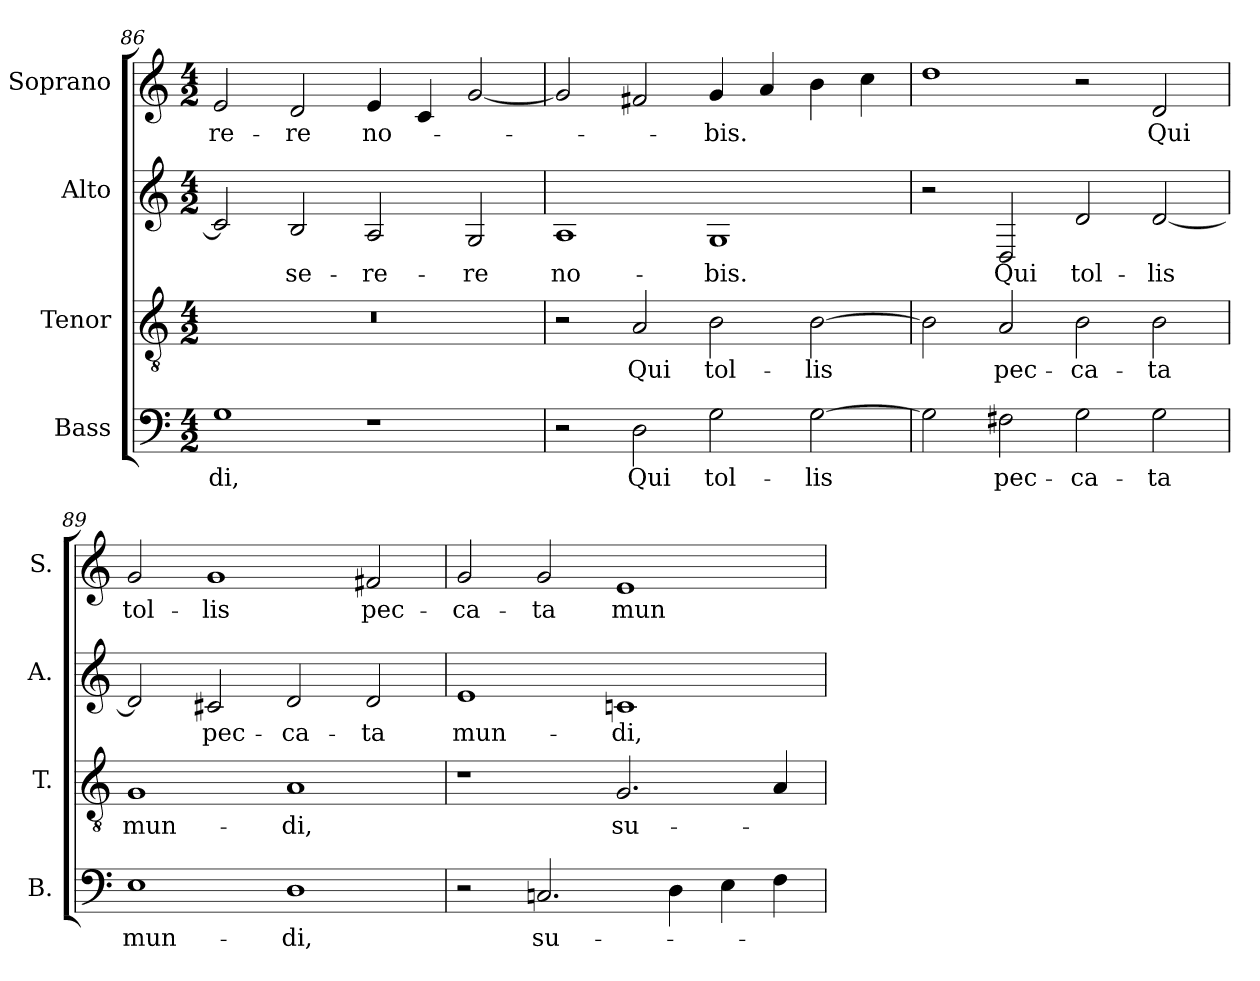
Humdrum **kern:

**kern	**text	**kern	**text	**kern	**text	**kern	**text
*part4	*part4	*part3	*part3	*part2	*part2	*part1	*part1
*staff4	*staff4	*staff3	*staff3	*staff2	*staff2	*staff1	*staff1
*I"Bass	*	*I"Tenor	*	*I"Alto	*	*I"Soprano	*
*I'B.	*	*I'T.	*	*I'A.	*	*I'S.	*
*clefF4	*	*clefGv2	*	*clefG2	*	*clefG2	*
*	*	*ITrd7c12	*	*	*	*	*
*k[]	*	*k[]	*	*k[]	*	*k[]	*
*C:	*	*C:	*	*C:	*	*C:	*
*M4/2	*	*M4/2	*	*M4/2	*	*M4/2	*
=86	=86	=86	=86	=86	=86	=86	=86
!	!LO:LY:b:color=#000000	!LO:N:vis=1	!	!	!	!	!
!	!	!	!	!	!	!	!LO:LY:b:color=#000000
1Gi	-di,	0r	.	2ci/]	.	2ei/	-re-
!	!	!	!	!	!LO:LY:b:color=#000000	!	!
!	!	!	!	!	!	!	!LO:LY:b:color=#000000
.	.	.	.	2Bi/	-se-	2di/	-re
!	!	!	!	!	!LO:LY:b:color=#000000	!	!
!	!	!	!	!	!	!	!LO:LY:b:color=#000000
1r	.	.	.	2Ai/	-re-	4ei/	no-
.	.	.	.	.	.	4ci/	.
!	!	!	!	!	!LO:LY:b:color=#000000	!	!
.	.	.	.	2Gi/	-re	[2gi/	.
=87	=87	=87	=87	=87	=87	=87	=87
!	!	!	!	!	!LO:LY:b:color=#000000	!	!
2r	.	2r	.	1Ai	no-	2gi/]	.
!	!LO:LY:b:color=#000000	!	!	!	!	!	!
!	!	!	!LO:LY:b:color=#000000	!	!	!	!
2Di\	Qui	2AAi/	Qui	.	.	2f#Xi/	.
!	!LO:LY:b:color=#000000	!	!	!	!	!	!
!	!	!	!LO:LY:b:color=#000000	!	!	!	!
!	!	!	!	!	!LO:LY:b:color=#000000	!	!
!	!	!	!	!	!	!	!LO:LY:b:color=#000000
2Gi\	tol-	2BBi\	tol-	1Gi	-bis.	4gi/	-bis.
.	.	.	.	.	.	4ai/	.
!	!LO:LY:b:color=#000000	!	!	!	!	!	!
!	!	!	!LO:LY:b:color=#000000	!	!	!	!
[2Gi\	-lis	[2BBi\	-lis	.	.	4bi\	.
.	.	.	.	.	.	4cci\	.
=88	=88	=88	=88	=88	=88	=88	=88
2Gi\]	.	2BBi\]	.	2r	.	1ddi	.
!	!LO:LY:b:color=#000000	!	!	!	!	!	!
!	!	!	!LO:LY:b:color=#000000	!	!	!	!
!	!	!	!	!	!LO:LY:b:color=#000000	!	!
2F#Xi\	pec-	2AAi/	pec-	2Di/	Qui	.	.
!	!LO:LY:b:color=#000000	!	!	!	!	!	!
!	!	!	!LO:LY:b:color=#000000	!	!	!	!
!	!	!	!	!	!LO:LY:b:color=#000000	!	!
2Gi\	-ca-	2BBi\	-ca-	2di/	tol-	2r	.
!	!LO:LY:b:color=#000000	!	!	!	!	!	!
!	!	!	!LO:LY:b:color=#000000	!	!	!	!
!	!	!	!	!	!LO:LY:b:color=#000000	!	!
!	!	!	!	!	!	!	!LO:LY:b:color=#000000
2Gi\	-ta	2BBi\	-ta	[2di/	-lis	2di/	Qui
=89	=89	=89	=89	=89	=89	=89	=89
!	!LO:LY:b:color=#000000	!	!	!	!	!	!
!	!	!	!LO:LY:b:color=#000000	!	!	!	!
!	!	!	!	!	!	!	!LO:LY:b:color=#000000
1Ei	mun-	1GGi	mun-	2di/]	.	2gi/	tol-
!	!	!	!	!	!LO:LY:b:color=#000000	!	!
!	!	!	!	!	!	!	!LO:LY:b:color=#000000
.	.	.	.	2c#Xi/	pec-	1gi	-lis
!	!LO:LY:b:color=#000000	!	!	!	!	!	!
!	!	!	!LO:LY:b:color=#000000	!	!	!	!
!	!	!	!	!	!LO:LY:b:color=#000000	!	!
1Di	-di,	1AAi	-di,	2di/	-ca-	.	.
!	!	!	!	!	!LO:LY:b:color=#000000	!	!
!	!	!	!	!	!	!	!LO:LY:b:color=#000000
.	.	.	.	2di/	-ta	2f#Xi/	pec-
!!LO:PB:g=z
=90	=90	=90	=90	=90	=90	=90	=90
!	!	!	!	!	!LO:LY:b:color=#000000	!	!
!	!	!	!	!	!	!	!LO:LY:b:color=#000000
2r	.	1r	.	1ei	mun-	2gi/	-ca-
!	!LO:LY:b:color=#000000	!	!	!	!	!	!
!	!	!	!	!	!	!	!LO:LY:b:color=#000000
2.Cni/	su-	.	.	.	.	2gi/	-ta
!	!	!	!LO:LY:b:color=#000000	!	!	!	!
!	!	!	!	!	!LO:LY:b:color=#000000	!	!
!	!	!	!	!	!	!	!LO:LY:b:color=#000000
.	.	2.GGi/	su-	1cni	-di,	1ei	mun-
4Di\	.	.	.	.	.	.	.
4Ei\	.	.	.	.	.	.	.
4Fi\	.	4AAi/	.	.	.	.	.
=	=	=	=	=	=	=	=
*-	*-	*-	*-	*-	*-	*-	*-
